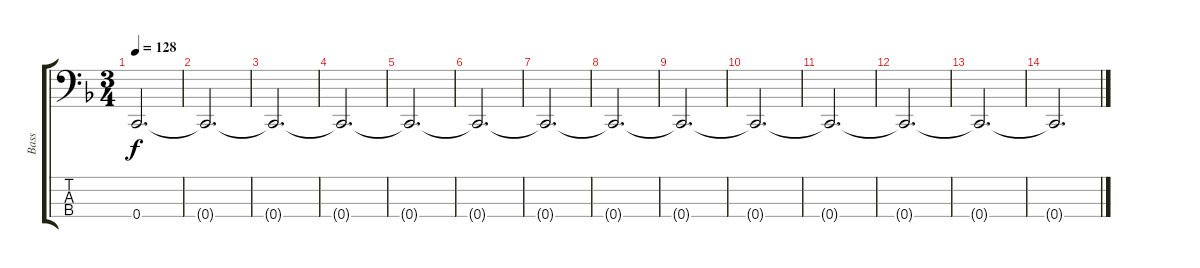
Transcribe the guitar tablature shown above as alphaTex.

\track ("Bass" "Bass") {instrument electricbasspick}
\staff {score tabs}
\tuning (F2 C2 G1 C1) {hide}
\ts (3 4)
\tempo 128
\clef f4
\ks f
0.4{t}.2{d dy f} |
0.4{t}.2{d} |
0.4{t}.2{d} |
0.4{t}.2{d} |
0.4{t}.2{d} |
0.4{t}.2{d} |
0.4{t}.2{d} |
0.4{t}.2{d} |
0.4{t}.2{d} |
0.4{t}.2{d} |
0.4{t}.2{d} |
0.4{t}.2{d} |
0.4{t}.2{d} |
0.4{t}.2{d}
